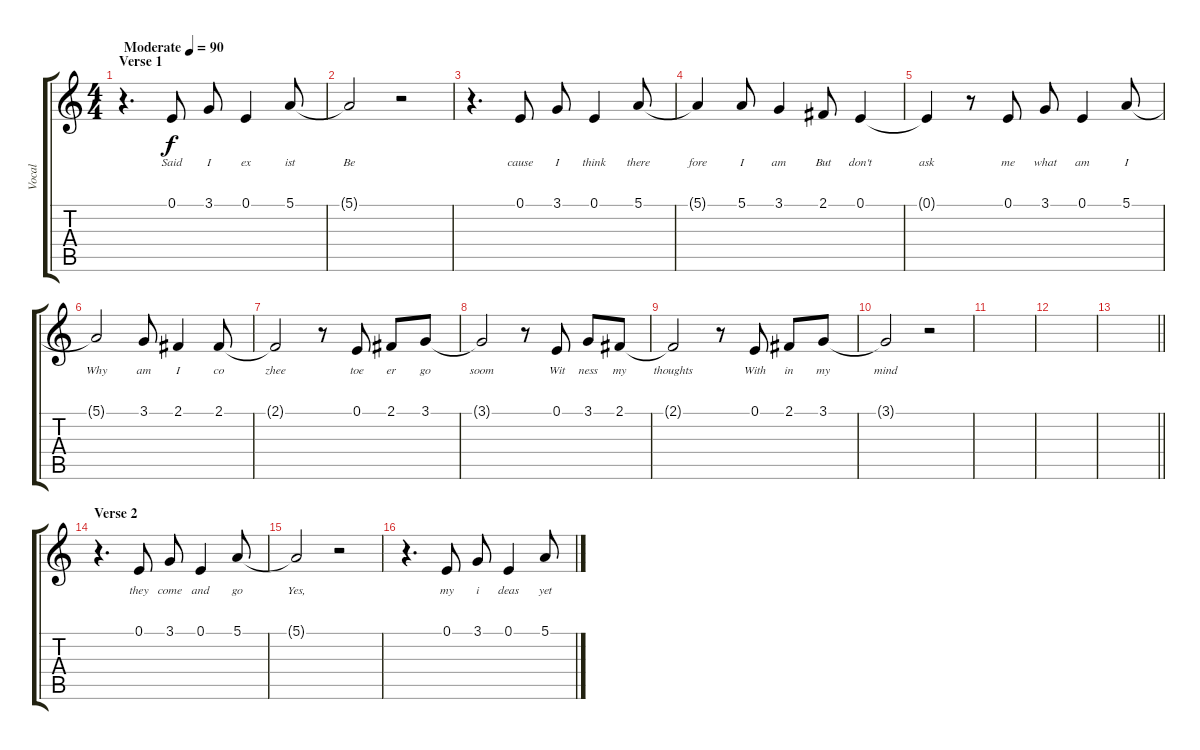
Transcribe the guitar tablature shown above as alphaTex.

\track ("Vocal" "Vocal") {instrument acousticgrandpiano}
\staff {score tabs}
\tuning (E4 B3 G3 D3 A2 E2) {hide}
\ts (4 4)
\section ("" "Verse 1")
\tempo (90 "Moderate")
\clef g2
\ks c
r.4{d dy f instrument acousticgrandpiano} 0.1.8{lyrics (0 "Said") lyrics (1 "") lyrics (2 "") lyrics (3 "") lyrics (4 "")} 3.1.8{lyrics (0 "I") lyrics (1 "") lyrics (2 "") lyrics (3 "") lyrics (4 "")} 0.1.4{lyrics (0 "ex") lyrics (1 "") lyrics (2 "") lyrics (3 "") lyrics (4 "")} 5.1.8{lyrics (0 "ist") lyrics (1 "") lyrics (2 "") lyrics (3 "") lyrics (4 "")} |
5.1{t}.2{lyrics (0 "Be") lyrics (1 "") lyrics (2 "") lyrics (3 "") lyrics (4 "")} r.2 |
r.4{d} 0.1.8{lyrics (0 "cause") lyrics (1 "") lyrics (2 "") lyrics (3 "") lyrics (4 "")} 3.1.8{lyrics (0 "I") lyrics (1 "") lyrics (2 "") lyrics (3 "") lyrics (4 "")} 0.1.4{lyrics (0 "think") lyrics (1 "") lyrics (2 "") lyrics (3 "") lyrics (4 "")} 5.1.8{lyrics (0 "there") lyrics (1 "") lyrics (2 "") lyrics (3 "") lyrics (4 "")} |
5.1{t}.4{lyrics (0 "fore") lyrics (1 "") lyrics (2 "") lyrics (3 "") lyrics (4 "")} 5.1.8{lyrics (0 "I") lyrics (1 "") lyrics (2 "") lyrics (3 "") lyrics (4 "")} 3.1.4{lyrics (0 "am") lyrics (1 "") lyrics (2 "") lyrics (3 "") lyrics (4 "")} 2.1.8{lyrics (0 "But") lyrics (1 "") lyrics (2 "") lyrics (3 "") lyrics (4 "")} 0.1.4{lyrics (0 "don't") lyrics (1 "") lyrics (2 "") lyrics (3 "") lyrics (4 "")} |
0.1{t}.4{lyrics (0 "ask") lyrics (1 "") lyrics (2 "") lyrics (3 "") lyrics (4 "")} r.8 0.1.8{lyrics (0 "me") lyrics (1 "") lyrics (2 "") lyrics (3 "") lyrics (4 "")} 3.1.8{lyrics (0 "what") lyrics (1 "") lyrics (2 "") lyrics (3 "") lyrics (4 "")} 0.1.4{lyrics (0 "am") lyrics (1 "") lyrics (2 "") lyrics (3 "") lyrics (4 "")} 5.1.8{lyrics (0 "I") lyrics (1 "") lyrics (2 "") lyrics (3 "") lyrics (4 "")} |
5.1{t}.2{lyrics (0 "Why") lyrics (1 "") lyrics (2 "") lyrics (3 "") lyrics (4 "")} 3.1.8{lyrics (0 "am") lyrics (1 "") lyrics (2 "") lyrics (3 "") lyrics (4 "")} 2.1.4{lyrics (0 "I") lyrics (1 "") lyrics (2 "") lyrics (3 "") lyrics (4 "")} 2.1.8{lyrics (0 "co") lyrics (1 "") lyrics (2 "") lyrics (3 "") lyrics (4 "")} |
2.1{t}.2{lyrics (0 "zhee") lyrics (1 "") lyrics (2 "") lyrics (3 "") lyrics (4 "")} r.8 0.1.8{lyrics (0 "toe") lyrics (1 "") lyrics (2 "") lyrics (3 "") lyrics (4 "")} 2.1.8{lyrics (0 "er") lyrics (1 "") lyrics (2 "") lyrics (3 "") lyrics (4 "")} 3.1.8{lyrics (0 "go") lyrics (1 "") lyrics (2 "") lyrics (3 "") lyrics (4 "")} |
3.1{t}.2{lyrics (0 "soom") lyrics (1 "") lyrics (2 "") lyrics (3 "") lyrics (4 "")} r.8 0.1.8{lyrics (0 "Wit") lyrics (1 "") lyrics (2 "") lyrics (3 "") lyrics (4 "")} 3.1.8{lyrics (0 "ness") lyrics (1 "") lyrics (2 "") lyrics (3 "") lyrics (4 "")} 2.1.8{lyrics (0 "my") lyrics (1 "") lyrics (2 "") lyrics (3 "") lyrics (4 "")} |
2.1{t}.2{lyrics (0 "thoughts") lyrics (1 "") lyrics (2 "") lyrics (3 "") lyrics (4 "")} r.8 0.1.8{lyrics (0 "With") lyrics (1 "") lyrics (2 "") lyrics (3 "") lyrics (4 "")} 2.1.8{lyrics (0 "in") lyrics (1 "") lyrics (2 "") lyrics (3 "") lyrics (4 "")} 3.1.8{lyrics (0 "my") lyrics (1 "") lyrics (2 "") lyrics (3 "") lyrics (4 "")} |
3.1{t}.2{lyrics (0 "mind") lyrics (1 "") lyrics (2 "") lyrics (3 "") lyrics (4 "")} r.2 |
|
|
\barLineRight lightlight
|
\section ("" "Verse 2")
r.4{d} 0.1.8{lyrics (0 "they") lyrics (1 "") lyrics (2 "") lyrics (3 "") lyrics (4 "")} 3.1.8{lyrics (0 "come") lyrics (1 "") lyrics (2 "") lyrics (3 "") lyrics (4 "")} 0.1.4{lyrics (0 "and") lyrics (1 "") lyrics (2 "") lyrics (3 "") lyrics (4 "")} 5.1.8{lyrics (0 "go") lyrics (1 "") lyrics (2 "") lyrics (3 "") lyrics (4 "")} |
5.1{t}.2{lyrics (0 "Yes,") lyrics (1 "") lyrics (2 "") lyrics (3 "") lyrics (4 "")} r.2 |
r.4{d} 0.1.8{lyrics (0 "my") lyrics (1 "") lyrics (2 "") lyrics (3 "") lyrics (4 "")} 3.1.8{lyrics (0 "i") lyrics (1 "") lyrics (2 "") lyrics (3 "") lyrics (4 "")} 0.1.4{lyrics (0 "deas") lyrics (1 "") lyrics (2 "") lyrics (3 "") lyrics (4 "")} 5.1.8{lyrics (0 "yet") lyrics (1 "") lyrics (2 "") lyrics (3 "") lyrics (4 "")}
